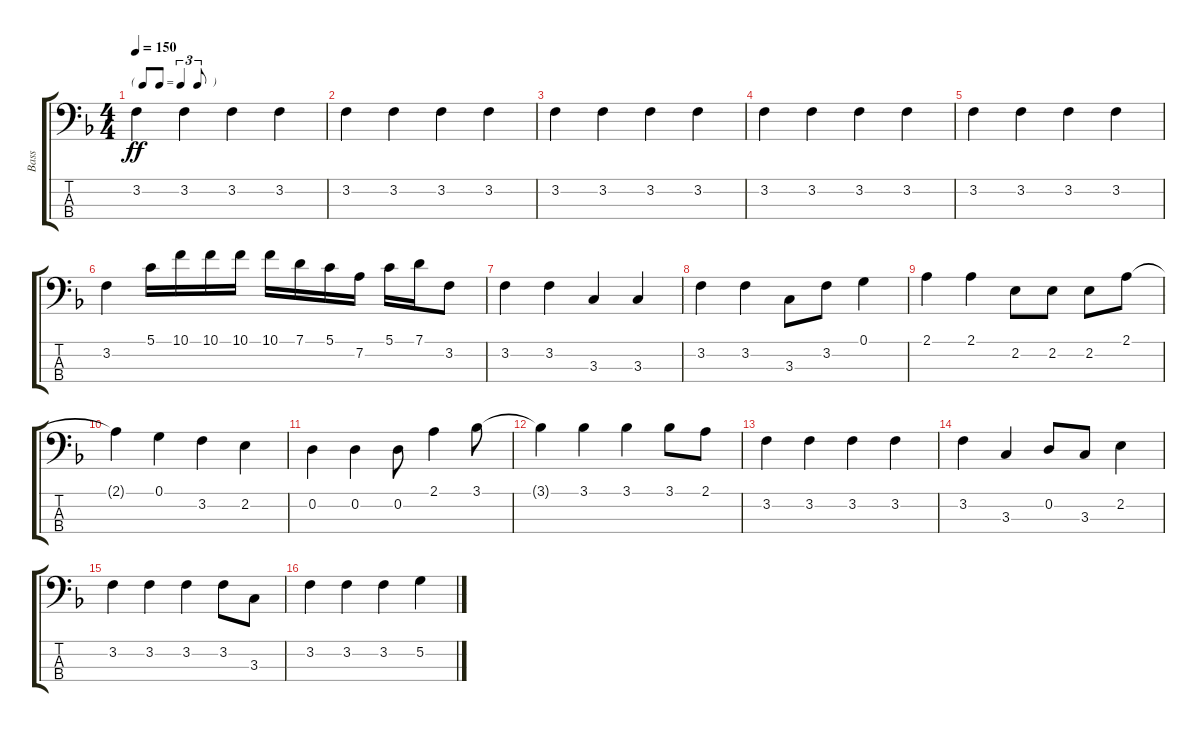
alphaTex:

\track ("Bass" "Bass") {instrument electricbassfinger}
\staff {score tabs}
\tuning (G2 D2 A1 E1) {hide}
\ts (4 4)
\tf triplet8th
\tempo 150
\clef f4
\ks f
3.2.4{dy ff} 3.2.4 3.2.4 3.2.4 |
3.2.4 3.2.4 3.2.4 3.2.4 |
3.2.4 3.2.4 3.2.4 3.2.4 |
3.2.4 3.2.4 3.2.4 3.2.4 |
3.2.4 3.2.4 3.2.4 3.2.4 |
3.2.4 5.1.16 10.1.16 10.1.16 10.1.16 10.1.16 7.1.16 5.1.16 7.2.16 5.1.16 7.1.16 3.2.8 |
3.2.4 3.2.4 3.3.4 3.3.4 |
3.2.4 3.2.4 3.3.8 3.2.8 0.1.4 |
2.1.4 2.1.4 2.2.8 2.2.8 2.2.8 2.1.8 |
2.1{t}.4 0.1.4 3.2.4 2.2.4 |
0.2.4 0.2.4 0.2.8 2.1.4 3.1.8 |
3.1{t}.4 3.1.4 3.1.4 3.1.8 2.1.8 |
3.2.4 3.2.4 3.2.4 3.2.4 |
3.2.4 3.3.4 0.2.8 3.3.8 2.2.4 |
3.2.4 3.2.4 3.2.4 3.2.8 3.3.8 |
3.2.4 3.2.4 3.2.4 5.2{sl}.4
